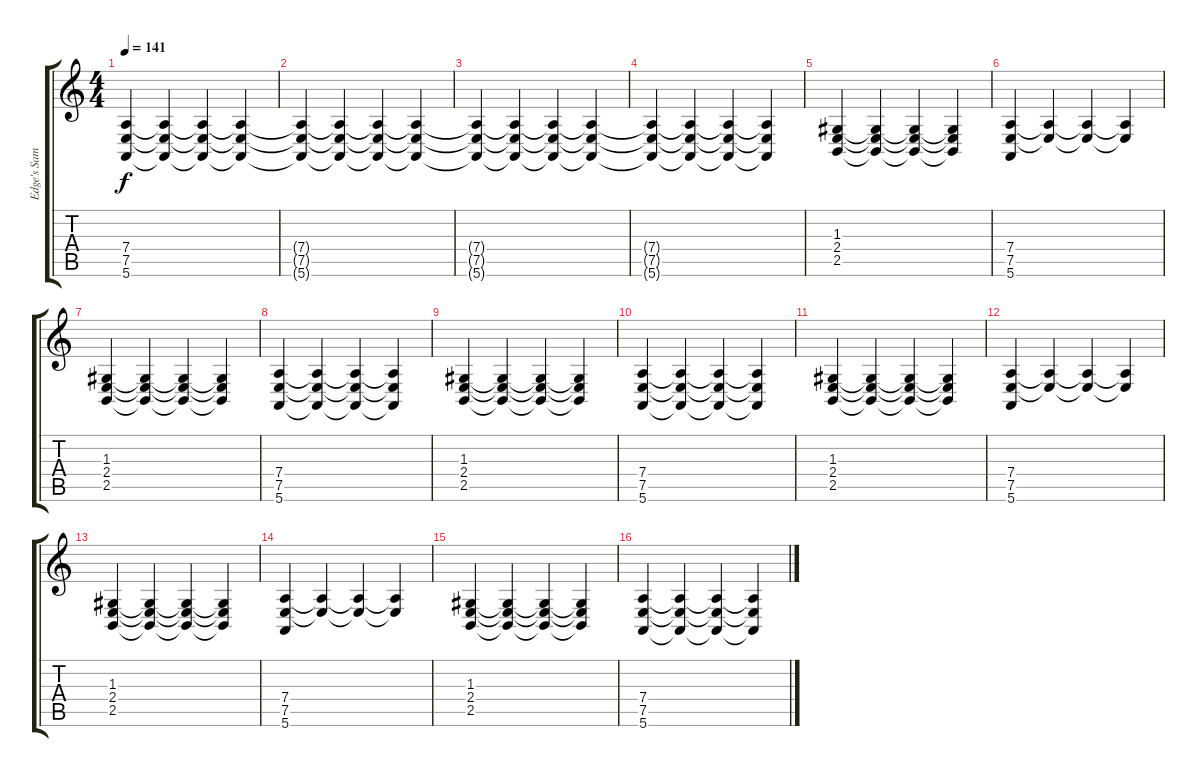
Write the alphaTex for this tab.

\track ("Edge's Sampler I" "Edge's Sam") {instrument stringensemble1}
\staff {score tabs}
\tuning (E4 B3 G3 D3 A2 E2) {hide}
\ts (4 4)
\tempo 141
\clef g2
\ks c
(7.4 7.5 5.6).4{dy f} (7.4{t} 7.5{t} 5.6{t}).4 (7.4{t} 7.5{t} 5.6{t}).4 (7.4{t} 7.5{t} 5.6{t}).4 |
(7.4{t} 7.5{t} 5.6{t}).4 (7.4{t} 7.5{t} 5.6{t}).4 (7.4{t} 7.5{t} 5.6{t}).4 (7.4{t} 7.5{t} 5.6{t}).4 |
(7.4{t} 7.5{t} 5.6{t}).4 (7.4{t} 7.5{t} 5.6{t}).4 (7.4{t} 7.5{t} 5.6{t}).4 (7.4{t} 7.5{t} 5.6{t}).4 |
(7.4{t} 7.5{t} 5.6{t}).4 (7.4{t} 7.5{t} 5.6{t}).4 (7.4{t} 7.5{t} 5.6{t}).4 (7.4{t} 7.5{t} 5.6{t}).4 |
(1.3 2.4 2.5).4 (1.3{t} 2.4{t} 2.5{t}).4 (1.3{t} 2.4{t} 2.5{t}).4 (1.3{t} 2.4{t} 2.5{t}).4 |
(7.4 7.5 5.6).4 (7.4{t} 7.5{t}).4 (7.4{t} 7.5{t}).4 (7.4{t} 7.5{t}).4 |
(1.3 2.4 2.5).4 (1.3{t} 2.4{t} 2.5{t}).4 (1.3{t} 2.4{t} 2.5{t}).4 (1.3{t} 2.4{t} 2.5{t}).4 |
(7.4 7.5 5.6).4 (7.4{t} 7.5{t} 5.6{t}).4 (7.4{t} 7.5{t} 5.6{t}).4 (7.4{t} 7.5{t} 5.6{t}).4 |
(1.3 2.4 2.5).4 (1.3{t} 2.4{t} 2.5{t}).4 (1.3{t} 2.4{t} 2.5{t}).4 (1.3{t} 2.4{t} 2.5{t}).4 |
(7.4 7.5 5.6).4 (7.4{t} 7.5{t} 5.6{t}).4 (7.4{t} 7.5{t} 5.6{t}).4 (7.4{t} 7.5{t} 5.6{t}).4 |
(1.3 2.4 2.5).4 (1.3{t} 2.4{t} 2.5{t}).4 (1.3{t} 2.4{t} 2.5{t}).4 (1.3{t} 2.4{t} 2.5{t}).4 |
(7.4 7.5 5.6).4 (7.4{t} 7.5{t}).4 (7.4{t} 7.5{t}).4 (7.4{t} 7.5{t}).4 |
(1.3 2.4 2.5).4 (1.3{t} 2.4{t} 2.5{t}).4 (1.3{t} 2.4{t} 2.5{t}).4 (1.3{t} 2.4{t} 2.5{t}).4 |
(7.4 7.5 5.6).4 (7.4{t} 7.5{t}).4 (7.4{t} 7.5{t}).4 (7.4{t} 7.5{t}).4 |
(1.3 2.4 2.5).4 (1.3{t} 2.4{t} 2.5{t}).4 (1.3{t} 2.4{t} 2.5{t}).4 (1.3{t} 2.4{t} 2.5{t}).4 |
(7.4 7.5 5.6).4 (7.4{t} 7.5{t} 5.6{t}).4 (7.4{t} 7.5{t} 5.6{t}).4 (7.4{t} 7.5{t} 5.6{t}).4
